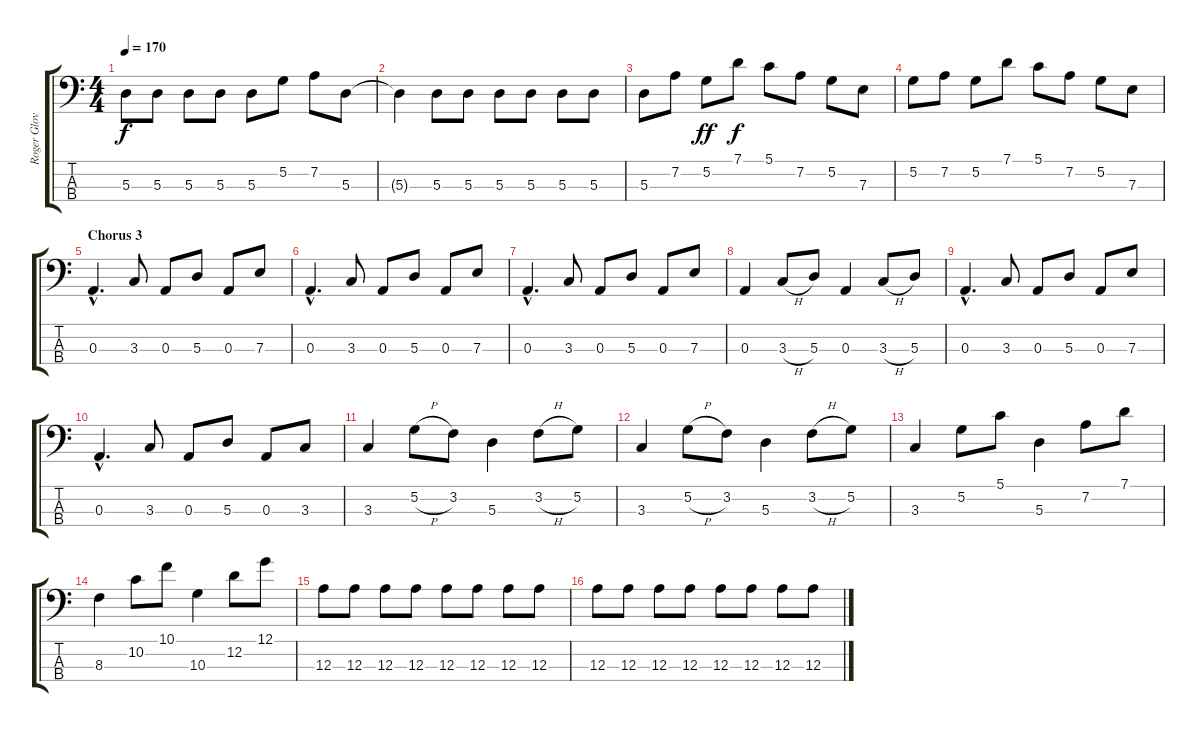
\track ("Roger Glover" "Roger Glov") {instrument electricbassfinger}
\staff {score tabs}
\tuning (G2 D2 A1 E1) {hide}
\ts (4 4)
\tempo 170
\clef f4
\ks c
5.3.8{dy f} 5.3.8 5.3.8 5.3.8 5.3.8 5.2.8 7.2.8 5.3.8 |
5.3{t}.4 5.3.8 5.3.8 5.3.8 5.3.8 5.3.8 5.3.8 |
5.3.8 7.2.8 5.2.8{dy ff} 7.1.8{dy f} 5.1.8 7.2.8 5.2.8 7.3.8 |
5.2.8 7.2.8 5.2.8 7.1.8 5.1.8 7.2.8 5.2.8 7.3.8 |
\section ("" "Chorus 3")
0.3{hac}.4{d} 3.3.8 0.3.8 5.3.8 0.3.8 7.3.8 |
0.3{hac}.4{d} 3.3.8 0.3.8 5.3.8 0.3.8 7.3.8 |
0.3{hac}.4{d} 3.3.8 0.3.8 5.3.8 0.3.8 7.3.8 |
0.3.4 3.3{h}.8 5.3.8 0.3.4 3.3{h}.8 5.3.8 |
0.3{hac}.4{d} 3.3.8 0.3.8 5.3.8 0.3.8 7.3.8 |
0.3{hac}.4{d} 3.3.8 0.3.8 5.3.8 0.3.8 3.3.8 |
3.3.4 5.2{h}.8 3.2.8 5.3.4 3.2{h}.8 5.2.8 |
3.3.4 5.2{h}.8 3.2.8 5.3.4 3.2{h}.8 5.2.8 |
3.3.4 5.2.8 5.1.8 5.3.4 7.2.8 7.1.8 |
8.3.4 10.2.8 10.1.8 10.3.4 12.2.8 12.1.8 |
12.3.8 12.3.8 12.3.8 12.3.8 12.3.8 12.3.8 12.3.8 12.3.8 |
12.3.8 12.3.8 12.3.8 12.3.8 12.3.8 12.3.8 12.3.8 12.3.8
